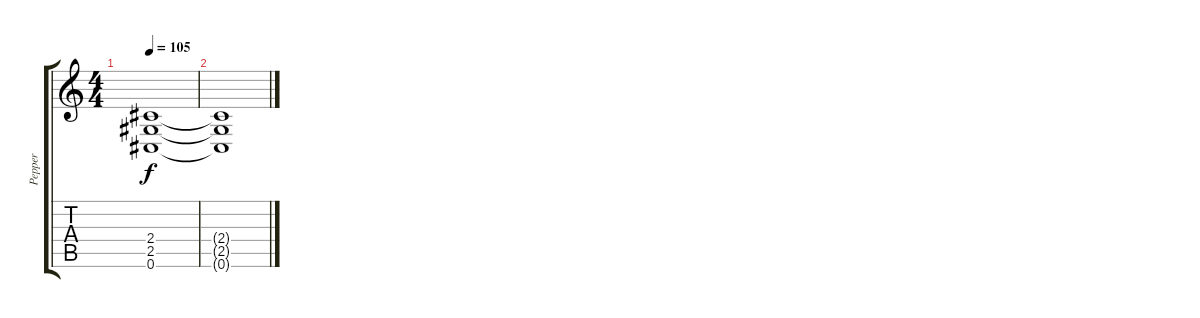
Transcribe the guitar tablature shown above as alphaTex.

\track ("Pepper" "Pepper") {instrument distortionguitar}
\staff {score tabs}
\tuning (Db4 Ab3 E3 B2 Gb2 Db2) {hide}
\ts (4 4)
\tempo 105
\clef g2
\ks c
(2.4 2.5 0.6).1{dy f} |
(2.4{t} 2.5{t} 0.6{t}).1
